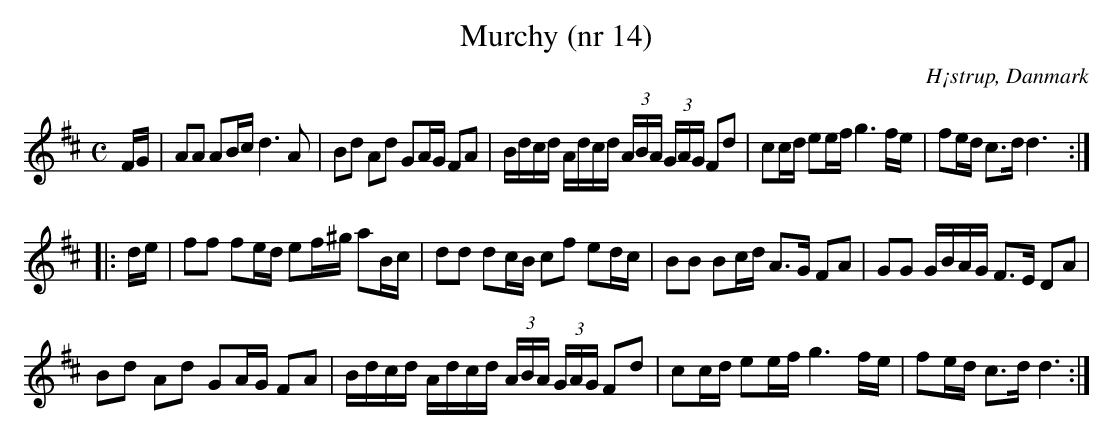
X:1
T:Murchy (nr 14)
L:1/16
M:C
O:H¡strup, Danmark
K:D
FG|\
A2A2 A2Bc d6 A2 | B2d2 A2d2 G2AG F2A2 |\
Bdcd Adcd (3ABA (3GAG F2d2 | \
c2cd e2ef g6 fe | f2ed c3d d6 ::
de |f2f2 f2ed  e2f^g a2Bc | d2d2 d2cB  c2f2 e2dc | \
B2B2 B2cd  A3G   F2A2 | G2G2 GBAG  F3E  D2A2 |
B2d2 A2d2  G2AG  F2A2 | Bdcd Adcd  (3ABA (3GAG  F2d2 |\
c2cd e2ef  g6 fe | f2ed c3d   d6 :|
